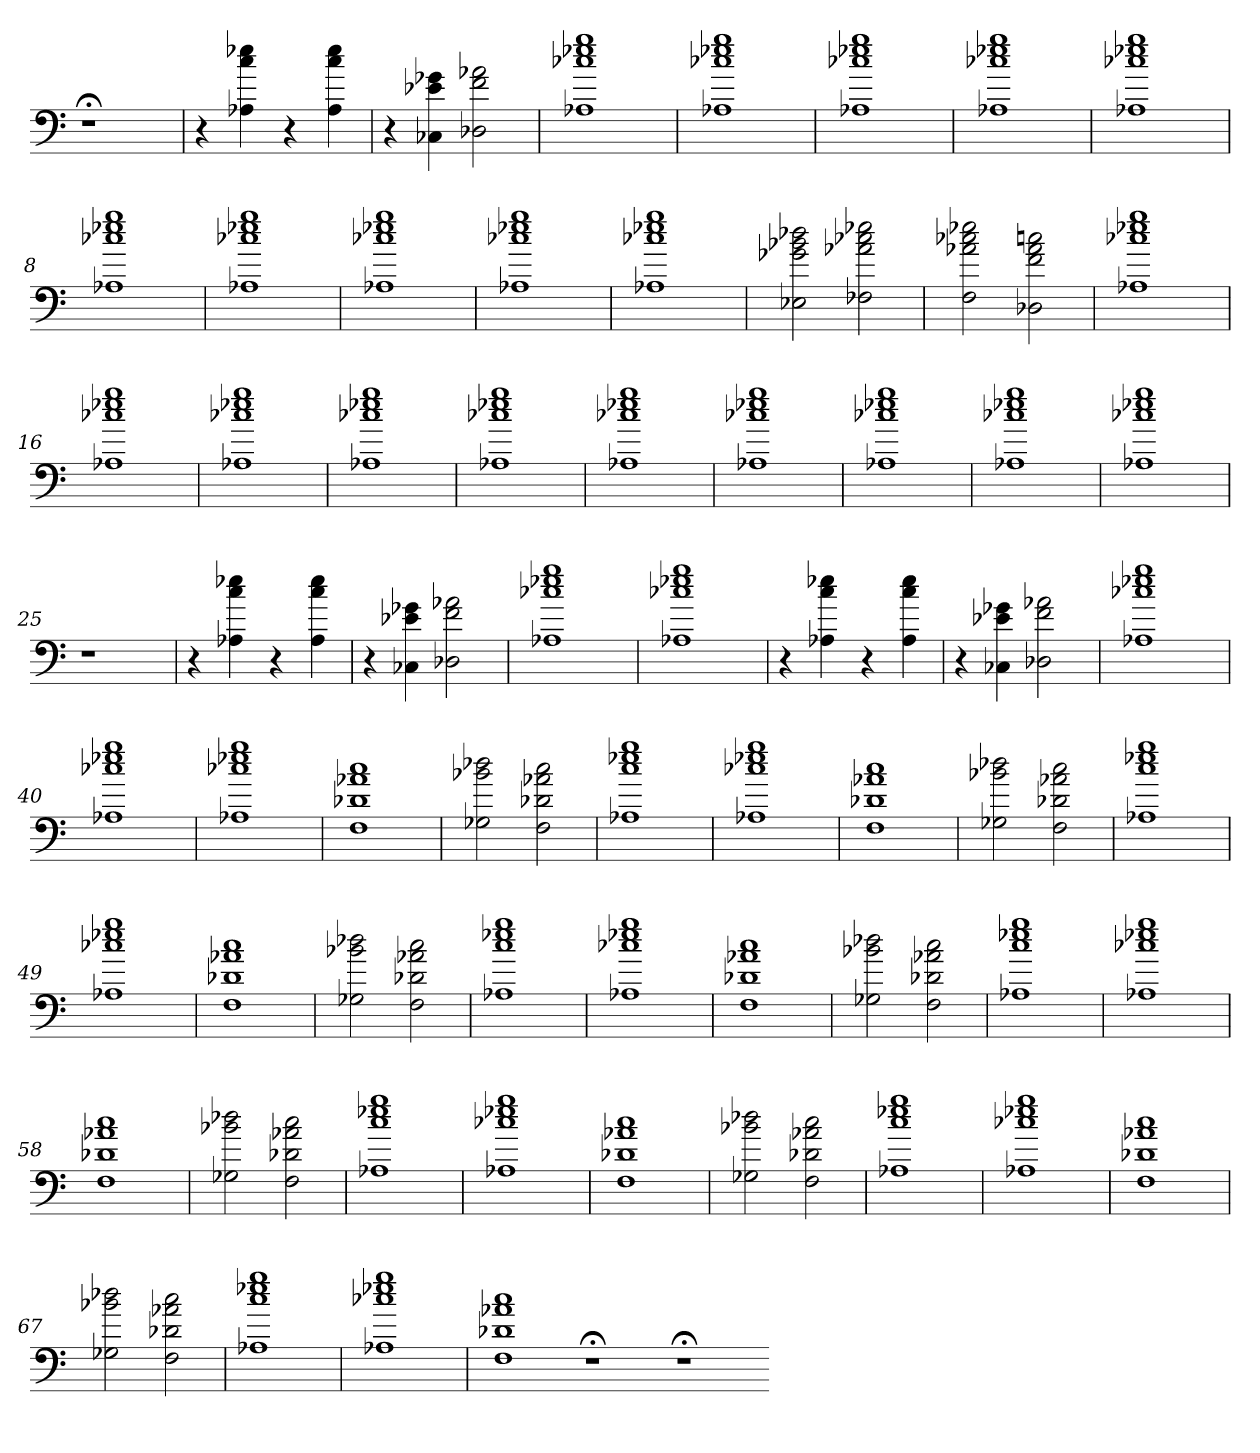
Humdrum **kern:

**kern
*part1
*staff1
=
1r;<
=1
4r
4A-X 4cc 4ee-X
4r
4A- 4cc 4ee-
=2
4r
4C-X 4e-X 4g-X
2D-X 2f 2a-X
=3
1A-X 1cc-X 1ee-X 1gg
=4
1A-X 1cc-X 1ee-X 1gg
=5
1A-X 1cc-X 1ee-X 1gg
=6
1A-X 1cc-X 1ee-X 1gg
=7
1A-X 1cc-X 1ee-X 1gg
=8
1A-X 1cc-X 1ee-X 1gg
=9
1A-X 1cc-X 1ee-X 1gg
=10
1A-X 1cc-X 1ee-X 1gg
=11
1A-X 1cc-X 1ee-X 1gg
=12
1A-X 1cc-X 1ee-X 1gg
=13
2E-X 2g-X 2b-X 2dd-X
2F-X 2a-X 2cc-X 2ee-X
=14
2F 2a-X 2cc-X 2ee-X
2D-X 2f 2a- 2ccn
=15
1A-X 1cc-X 1ee-X 1gg
=16
1A-X 1cc-X 1ee-X 1gg
=17
1A-X 1cc-X 1ee-X 1gg
=18
1A-X 1cc-X 1ee-X 1gg
=19
1A-X 1cc-X 1ee-X 1gg
=20
1A-X 1cc-X 1ee-X 1gg
=21
1A-X 1cc-X 1ee-X 1gg
=22
1A-X 1cc-X 1ee-X 1gg
=23
1A-X 1cc-X 1ee-X 1gg
=24
1A-X 1cc-X 1ee-X 1gg
=25
1r
=26
1r
=27
1r
=28
1r
=29
1r
=30
1r
=31
1r
=32
1r
=33
4r
4A-X 4cc 4ee-X
4r
4A- 4cc 4ee-
=34
4r
4C-X 4e-X 4g-X
2D-X 2f 2a-X
=35
1A-X 1cc-X 1ee-X 1gg
=36
1A-X 1cc-X 1ee-X 1gg
=37
4r
4A-X 4cc 4ee-X
4r
4A- 4cc 4ee-
=38
4r
4C-X 4e-X 4g-X
2D-X 2f 2a-X
=39
1A-X 1cc-X 1ee-X 1gg
=40
1A-X 1cc-X 1ee-X 1gg
=41
1A-X 1cc-X 1ee-X 1gg
=42
1F 1d-X 1a-X 1cc
=43
2G-X 2b-X 2dd-X
2F 2d-X 2a-X 2cc
=44
1A-X 1cc 1ee-X 1gg
=45
1A-X 1cc-X 1ee-X 1gg
=46
1F 1d-X 1a-X 1cc
=47
2G-X 2b-X 2dd-X
2F 2d-X 2a-X 2cc
=48
1A-X 1cc 1ee-X 1gg
=49
1A-X 1cc-X 1ee-X 1gg
=50
1F 1d-X 1a-X 1cc
=51
2G-X 2b-X 2dd-X
2F 2d-X 2a-X 2cc
=52
1A-X 1cc 1ee-X 1gg
=53
1A-X 1cc-X 1ee-X 1gg
=54
1F 1d-X 1a-X 1cc
=55
2G-X 2b-X 2dd-X
2F 2d-X 2a-X 2cc
=56
1A-X 1cc 1ee-X 1gg
=57
1A-X 1cc-X 1ee-X 1gg
=58
1F 1d-X 1a-X 1cc
=59
2G-X 2b-X 2dd-X
2F 2d-X 2a-X 2cc
=60
1A-X 1cc 1ee-X 1gg
=61
1A-X 1cc-X 1ee-X 1gg
=62
1F 1d-X 1a-X 1cc
=63
2G-X 2b-X 2dd-X
2F 2d-X 2a-X 2cc
=64
1A-X 1cc 1ee-X 1gg
=65
1A-X 1cc-X 1ee-X 1gg
=66
1F 1d-X 1a-X 1cc
=67
2G-X 2b-X 2dd-X
2F 2d-X 2a-X 2cc
=68
1A-X 1cc 1ee-X 1gg
=69
1A-X 1cc-X 1ee-X 1gg
=70
1F 1d-X 1a-X 1cc
1r;<
1r;<
=-
*-
